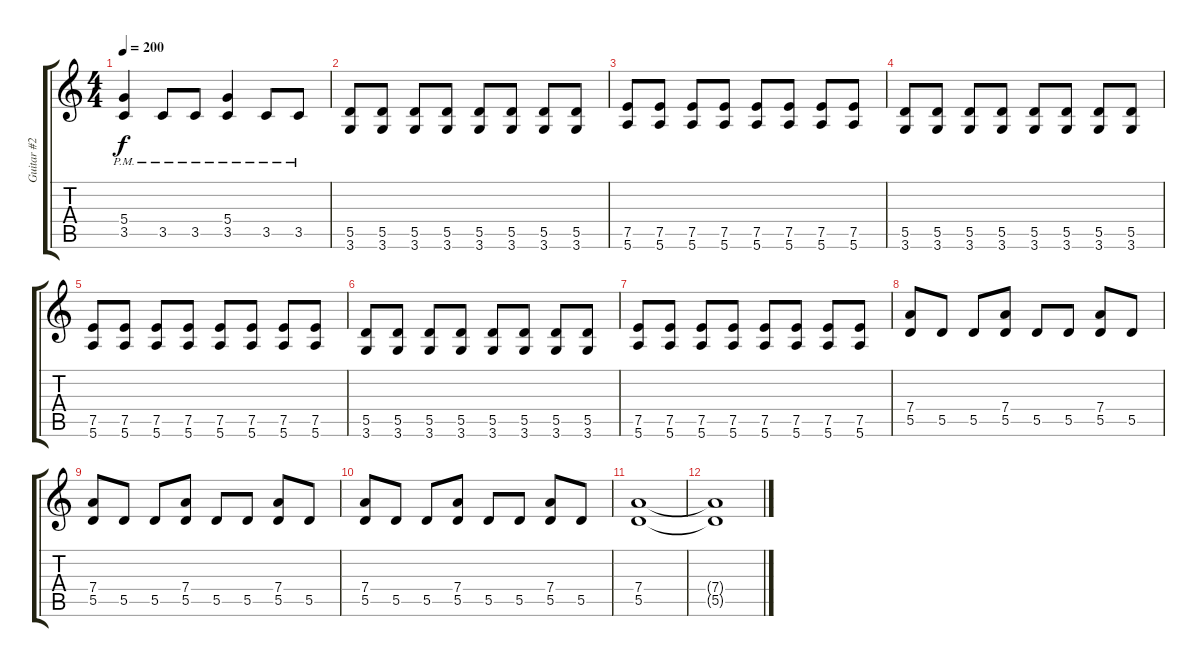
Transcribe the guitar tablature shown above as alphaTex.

\track ("Guitar #2" "Guitar #2") {instrument overdrivenguitar}
\staff {score tabs}
\tuning (E4 B3 G3 D3 A2 E2) {hide}
\ts (4 4)
\tempo 200
\clef g2
\ks c
(5.4{pm} 3.5{pm}).4{dy f} 3.5{pm}.8 3.5{pm}.8 (5.4{pm} 3.5{pm}).4 3.5{pm}.8 3.5{pm}.8 |
(5.5 3.6).8 (5.5 3.6).8 (5.5 3.6).8 (5.5 3.6).8 (5.5 3.6).8 (5.5 3.6).8 (5.5 3.6).8 (5.5 3.6).8 |
(7.5 5.6).8 (7.5 5.6).8 (7.5 5.6).8 (7.5 5.6).8 (7.5 5.6).8 (7.5 5.6).8 (7.5 5.6).8 (7.5 5.6).8 |
(5.5 3.6).8 (5.5 3.6).8 (5.5 3.6).8 (5.5 3.6).8 (5.5 3.6).8 (5.5 3.6).8 (5.5 3.6).8 (5.5 3.6).8 |
(7.5 5.6).8 (7.5 5.6).8 (7.5 5.6).8 (7.5 5.6).8 (7.5 5.6).8 (7.5 5.6).8 (7.5 5.6).8 (7.5 5.6).8 |
(5.5 3.6).8 (5.5 3.6).8 (5.5 3.6).8 (5.5 3.6).8 (5.5 3.6).8 (5.5 3.6).8 (5.5 3.6).8 (5.5 3.6).8 |
(7.5 5.6).8 (7.5 5.6).8 (7.5 5.6).8 (7.5 5.6).8 (7.5 5.6).8 (7.5 5.6).8 (7.5 5.6).8 (7.5 5.6).8 |
(7.4 5.5).8 5.5.8 5.5.8 (7.4 5.5).8 5.5.8 5.5.8 (7.4 5.5).8 5.5.8 |
(7.4 5.5).8 5.5.8 5.5.8 (7.4 5.5).8 5.5.8 5.5.8 (7.4 5.5).8 5.5.8 |
(7.4 5.5).8 5.5.8 5.5.8 (7.4 5.5).8 5.5.8 5.5.8 (7.4 5.5).8 5.5.8 |
(7.4 5.5).1 |
(7.4{t} 5.5{t}).1
